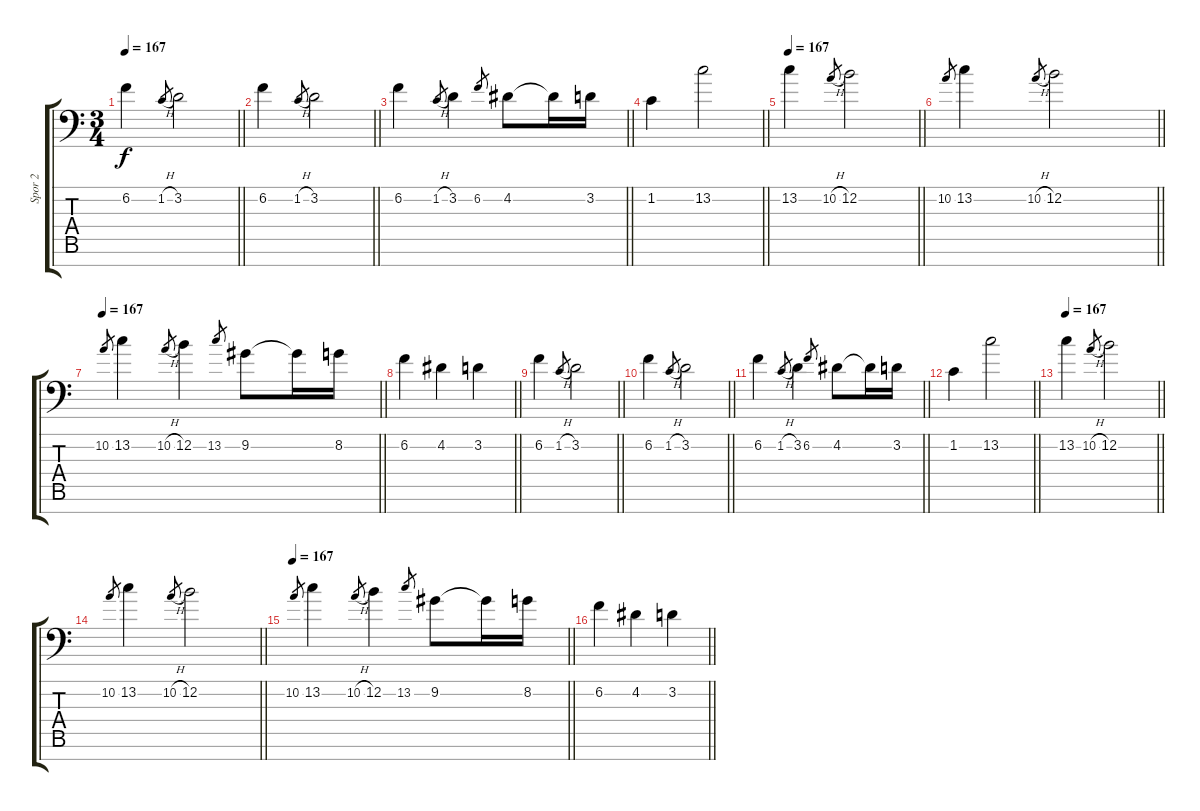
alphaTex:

\track ("Spor 2" "Spor 2") {instrument acousticgrandpiano}
\staff {score tabs}
\tuning (E4 B3 G3 D3 A2 E2 C-1) {hide}
\ts (3 4)
\tempo 167
\clef f4
\barLineRight lightlight
\ks c
6.2.4{dy f} 1.2{h}.8{gr} 3.2.2 |
\barLineRight lightlight
6.2.4 1.2{h}.8{gr} 3.2.2 |
\barLineRight lightlight
6.2.4 1.2{h}.8{gr} 3.2.4 6.2.8{gr} 4.2.8 4.2{t}.16 3.2.16 |
\barLineRight lightlight
1.2.4 13.2.2 |
\tempo 167
\barLineRight lightlight
13.2.4 10.2{h}.8{gr} 12.2.2 |
\barLineRight lightlight
10.2.8{gr} 13.2.4 10.2{h}.8{gr} 12.2.2 |
\tempo 167
\barLineRight lightlight
10.2.8{gr} 13.2.4 10.2{h}.8{gr} 12.2.4 13.2.8{gr} 9.2.8 9.2{t}.16 8.2.16 |
\barLineRight lightlight
6.2.4 4.2.4 3.2.4 |
\barLineRight lightlight
6.2.4 1.2{h}.8{gr} 3.2.2 |
\barLineRight lightlight
6.2.4 1.2{h}.8{gr} 3.2.2 |
\barLineRight lightlight
6.2.4 1.2{h}.8{gr} 3.2.4 6.2.8{gr} 4.2.8 4.2{t}.16 3.2.16 |
\barLineRight lightlight
1.2.4 13.2.2 |
\tempo 167
\barLineRight lightlight
13.2.4 10.2{h}.8{gr} 12.2.2 |
\barLineRight lightlight
10.2.8{gr} 13.2.4 10.2{h}.8{gr} 12.2.2 |
\tempo 167
\barLineRight lightlight
10.2.8{gr} 13.2.4 10.2{h}.8{gr} 12.2.4 13.2.8{gr} 9.2.8 9.2{t}.16 8.2.16 |
\barLineRight lightlight
6.2.4 4.2.4 3.2.4
